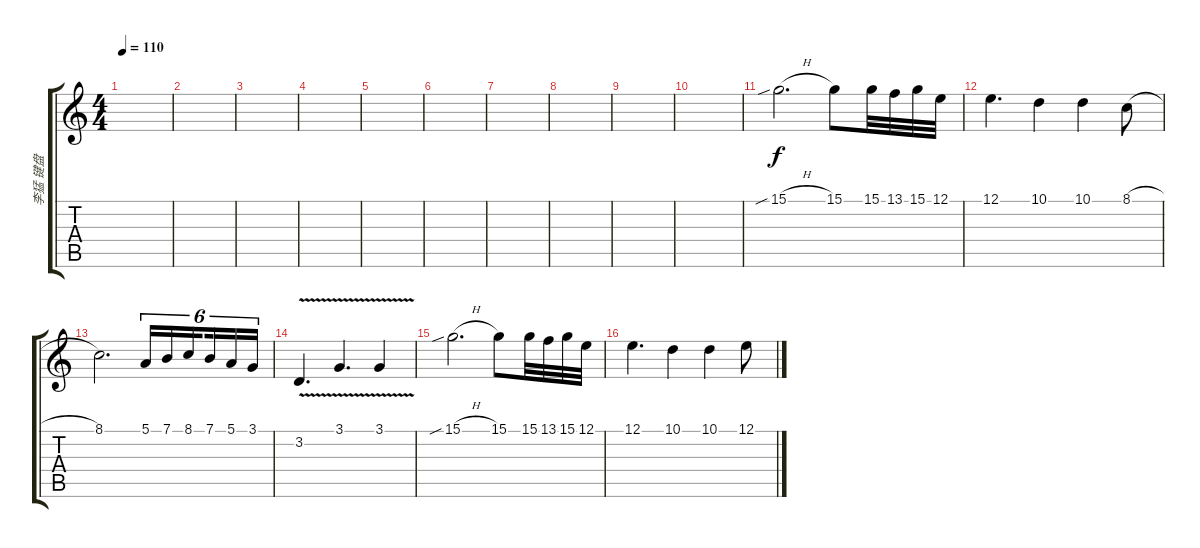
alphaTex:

\track ("李猛 键盘" "李猛 键盘") {instrument panflute}
\staff {score tabs}
\tuning (E4 B3 G3 D3 A2 E2) {hide}
\ts (4 4)
\tempo 110
\clef g2
\ks c
|
|
|
|
|
|
|
|
|
|
15.1{sib h}.2{d} 15.1.8 15.1.32 13.1.32 15.1.32 12.1.32 |
12.1.4{d} 10.1.4 10.1.4 8.1{h}.8 |
8.1.2{d} 5.1.16{tu (6 4)} 7.1.16{tu (6 4)} 8.1.16{tu (6 4) beam splitsecondary} 7.1.16{tu (6 4)} 5.1.16{tu (6 4)} 3.1.16{tu (6 4)} |
3.2{v}.4{d} 3.1{v}.4{d} 3.1{v}.4 |
15.1{sib h}.2{d} 15.1.8 15.1.32 13.1.32 15.1.32 12.1.32 |
12.1.4{d} 10.1.4 10.1.4 12.1{h}.8
